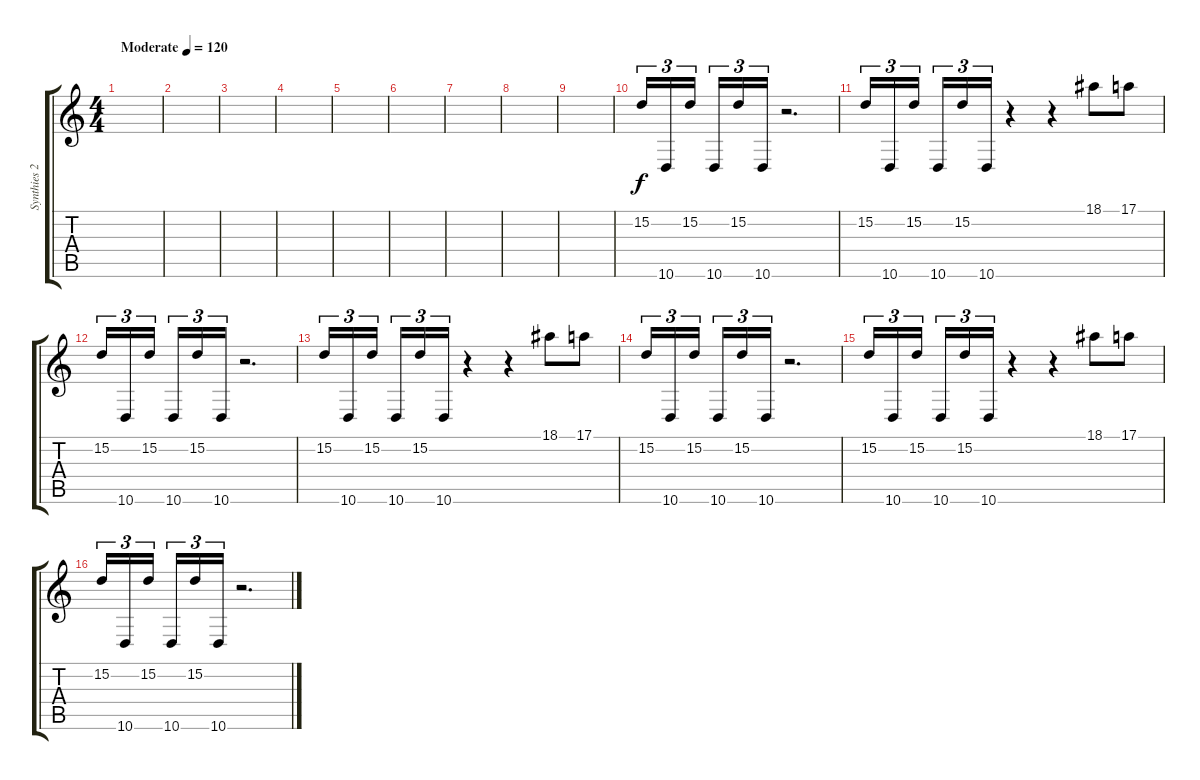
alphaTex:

\track ("Synthies 2" "Synthies 2") {instrument lead2sawtooth}
\staff {score tabs}
\tuning (E4 B3 G3 D3 A2 E2) {hide}
\ts (4 4)
\tempo (120 "Moderate")
\clef g2
\ks c
|
|
|
|
|
|
|
|
|
15.2.16{tu (3 2)} 10.6.16{tu (3 2)} 15.2.16{tu (3 2) beam splitsecondary} 10.6.16{tu (3 2)} 15.2.16{tu (3 2)} 10.6.16{tu (3 2)} r.2{d} |
15.2.16{tu (3 2)} 10.6.16{tu (3 2)} 15.2.16{tu (3 2) beam splitsecondary} 10.6.16{tu (3 2)} 15.2.16{tu (3 2)} 10.6.16{tu (3 2)} r.4 r.4 18.1.8 17.1.8 |
15.2.16{tu (3 2)} 10.6.16{tu (3 2)} 15.2.16{tu (3 2) beam splitsecondary} 10.6.16{tu (3 2)} 15.2.16{tu (3 2)} 10.6.16{tu (3 2)} r.2{d} |
15.2.16{tu (3 2)} 10.6.16{tu (3 2)} 15.2.16{tu (3 2) beam splitsecondary} 10.6.16{tu (3 2)} 15.2.16{tu (3 2)} 10.6.16{tu (3 2)} r.4 r.4 18.1.8 17.1.8 |
15.2.16{tu (3 2)} 10.6.16{tu (3 2)} 15.2.16{tu (3 2) beam splitsecondary} 10.6.16{tu (3 2)} 15.2.16{tu (3 2)} 10.6.16{tu (3 2)} r.2{d} |
15.2.16{tu (3 2)} 10.6.16{tu (3 2)} 15.2.16{tu (3 2) beam splitsecondary} 10.6.16{tu (3 2)} 15.2.16{tu (3 2)} 10.6.16{tu (3 2)} r.4 r.4 18.1.8 17.1.8 |
15.2.16{tu (3 2)} 10.6.16{tu (3 2)} 15.2.16{tu (3 2) beam splitsecondary} 10.6.16{tu (3 2)} 15.2.16{tu (3 2)} 10.6.16{tu (3 2)} r.2{d}
